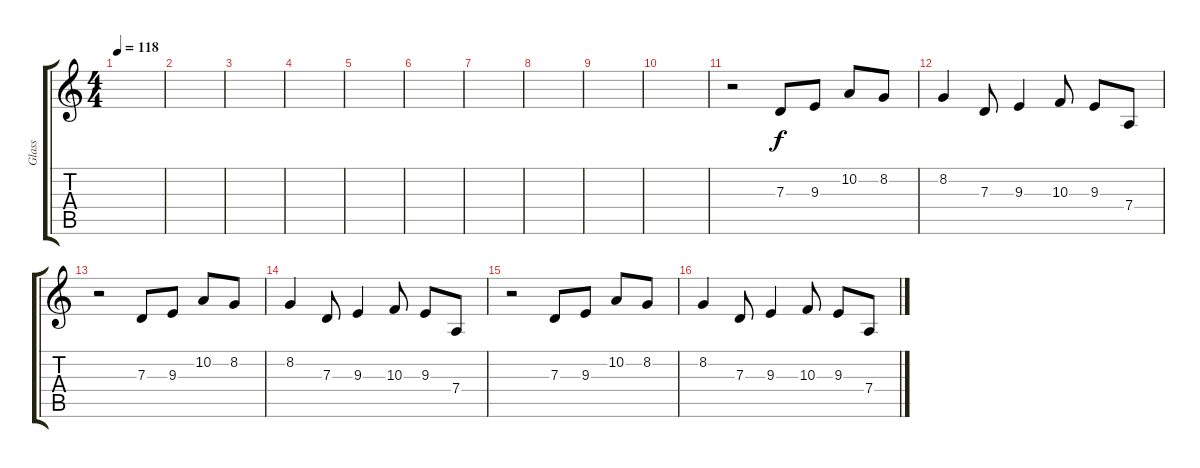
\track ("Glass" "Glass") {instrument synthvoice}
\staff {score tabs}
\tuning (E4 B3 G3 D3 A2 E2) {hide}
\ts (4 4)
\tempo 118
\clef g2
\ks c
|
|
|
|
|
|
|
|
|
|
r.2 7.3.8 9.3.8 10.2.8 8.2.8 |
8.2.4 7.3.8 9.3.4 10.3.8 9.3.8 7.4.8 |
r.2 7.3.8 9.3.8 10.2.8 8.2.8 |
8.2.4 7.3.8 9.3.4 10.3.8 9.3.8 7.4.8 |
r.2 7.3.8 9.3.8 10.2.8 8.2.8 |
8.2.4 7.3.8 9.3.4 10.3.8 9.3.8 7.4.8
